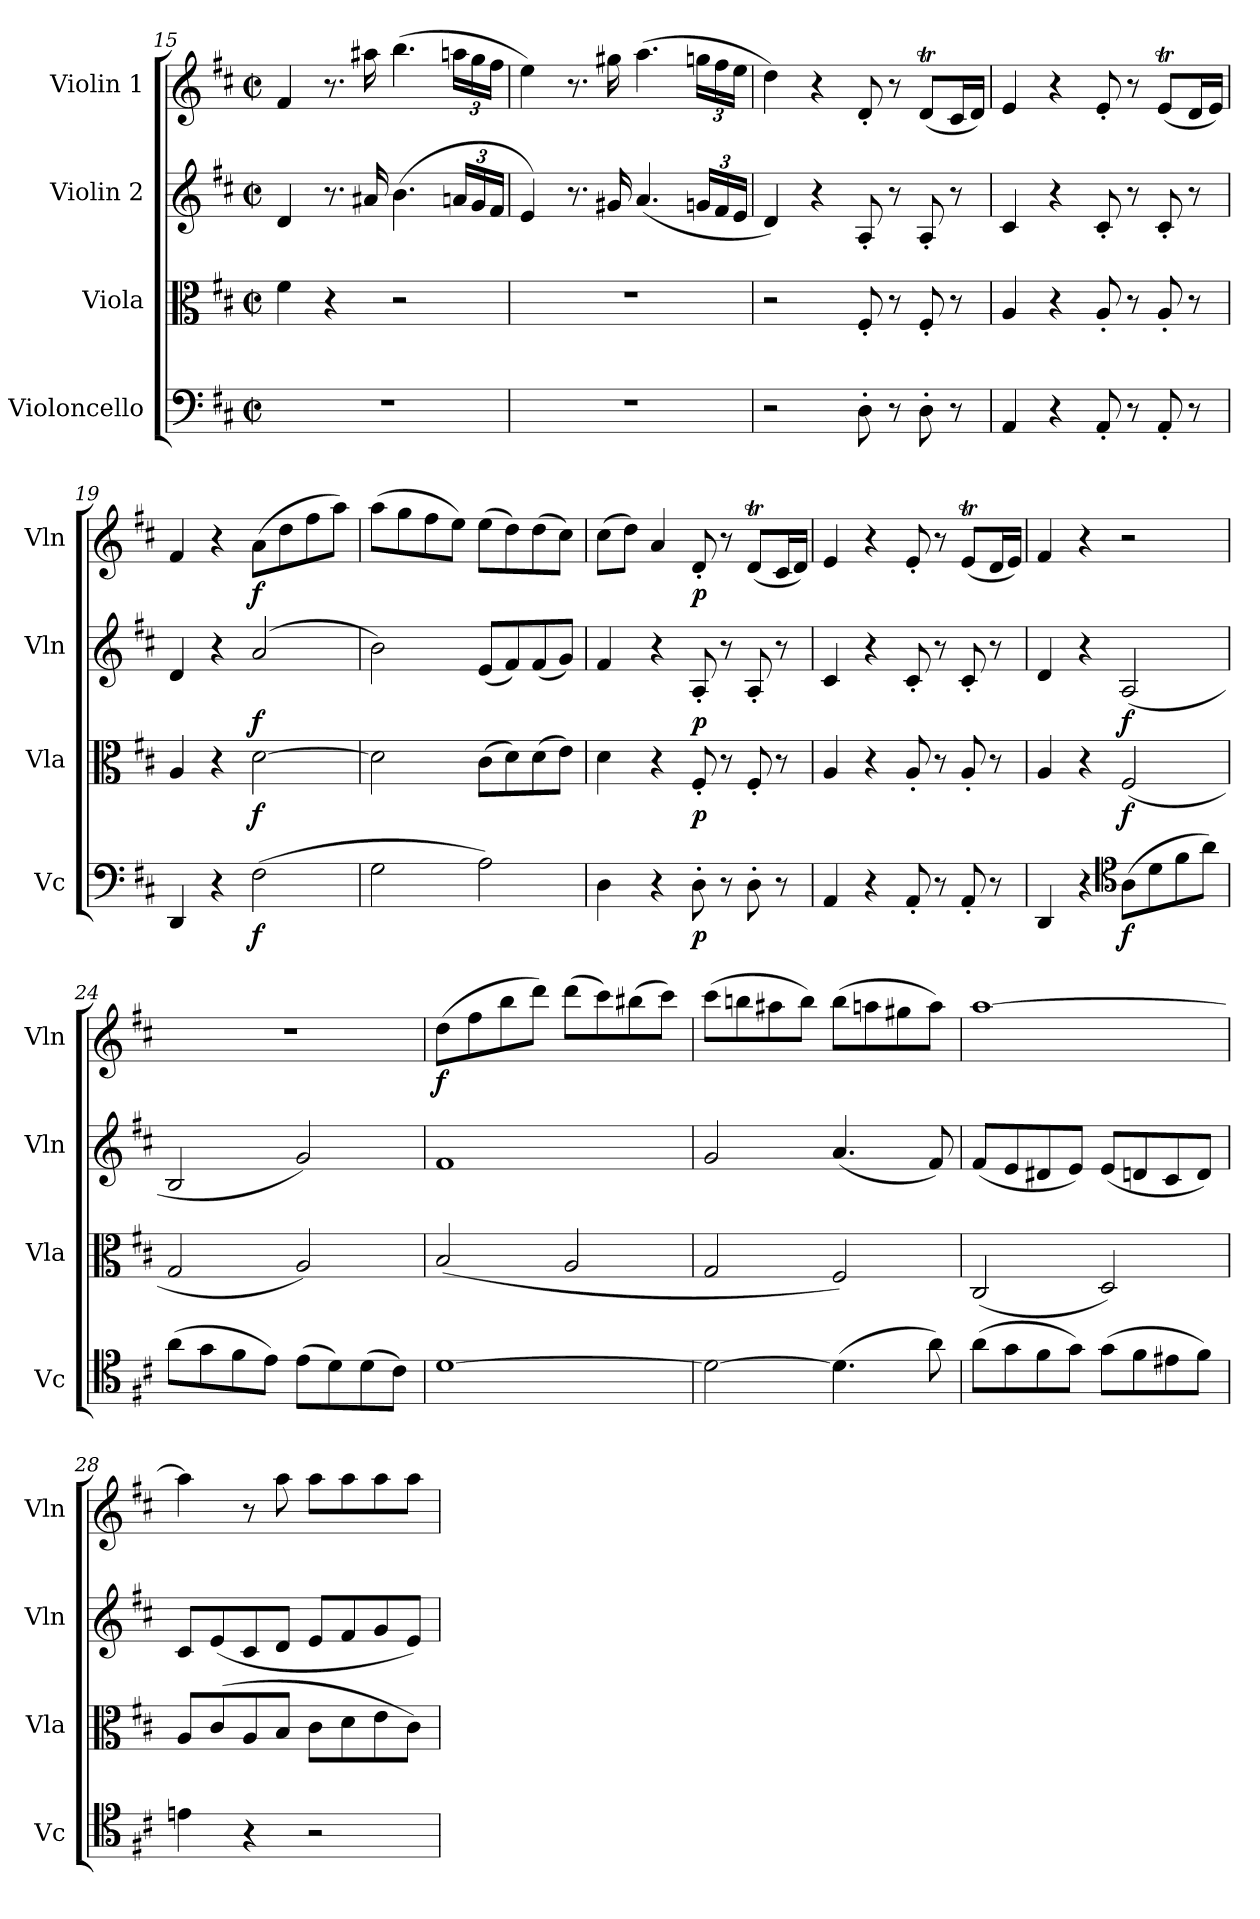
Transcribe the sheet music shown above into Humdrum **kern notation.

**kern	**dynam	**kern	**dynam	**kern	**dynam	**kern	**dynam
*part4	*part4	*part3	*part3	*part2	*part2	*part1	*part1
*staff4	*staff4	*staff3	*staff3	*staff2	*staff2	*staff1	*staff1
*I"Violoncello	*	*I"Viola	*	*I"Violin 2	*	*I"Violin 1	*
*I'Vc	*	*I'Vla	*	*I'Vln	*	*I'Vln	*
!!LO:LB:g=z
*clefF4	*	*clefC3	*	*clefG2	*	*clefG2	*
*k[f#c#]	*	*k[f#c#]	*	*k[f#c#]	*	*k[f#c#]	*
*M2/2	*	*M2/2	*	*M2/2	*	*M2/2	*
*met(c|)	*	*met(c|)	*	*met(c|)	*	*met(c|)	*
=15	=15	=15	=15	=15	=15	=15	=15
1r	.	4f#\	.	4d/	.	4f#/	.
.	.	4r	.	8.r	.	8.r	.
.	.	.	.	16a#X/	.	16aa#X\	.
.	.	2r	.	(4.b\	.	(4.bb\	.
*	*	*	*	*Xbrackettup	*	*Xbrackettup	*
.	.	.	.	24an/LL	.	24aan\LL	.
.	.	.	.	24g/	.	24gg\	.
.	.	.	.	24f#/JJ	.	24ff#\JJ	.
!!LO:LB:g=z
=16	=16	=16	=16	=16	=16	=16	=16
1r	.	1r	.	4e/)	.	4ee\)	.
.	.	.	.	8.r	.	8.r	.
.	.	.	.	16g#X/	.	16gg#X\	.
.	.	.	.	(4.a/	.	(4.aa\	.
.	.	.	.	24gn/LL	.	24ggn\LL	.
.	.	.	.	24f#/	.	24ff#\	.
.	.	.	.	24e/JJ	.	24ee\JJ	.
=17	=17	=17	=17	=17	=17	=17	=17
2r	.	2r	.	4d/)	.	4dd\)	.
.	.	.	.	4r	.	4r	.
8D'\	.	8F#'/	.	8A'/	.	8d'/	.
8r	.	8r	.	8r	.	8r	.
8D'\	.	8F#'/	.	8A'/	.	(8dT/L	.
8r	.	8r	.	8r	.	16c#/L	.
.	.	.	.	.	.	16d/JJ)	.
=18	=18	=18	=18	=18	=18	=18	=18
4AA/	.	4A/	.	4c#/	.	4e/	.
4r	.	4r	.	4r	.	4r	.
8AA'/	.	8A'/	.	8c#'/	.	8e'/	.
8r	.	8r	.	8r	.	8r	.
8AA'/	.	8A'/	.	8c#'/	.	(8eT/L	.
8r	.	8r	.	8r	.	16d/L	.
.	.	.	.	.	.	16e/JJ)	.
=19	=19	=19	=19	=19	=19	=19	=19
4DD/	.	4A/	.	4d/	.	4f#/	.
4r	.	4r	.	4r	.	4r	.
!	!LO:DY:b	!	!LO:DY:b	!	!LO:DY:b	!	!LO:DY:b
(2F#\	f	[2d\	f	(2a/	f	(8a\L	f
.	.	.	.	.	.	8dd\	.
.	.	.	.	.	.	8ff#\	.
.	.	.	.	.	.	8aa\J)	.
=20	=20	=20	=20	=20	=20	=20	=20
2G\	.	2d\]	.	2b\)	.	(8aa\L	.
.	.	.	.	.	.	8gg\	.
.	.	.	.	.	.	8ff#\	.
.	.	.	.	.	.	8ee\J)	.
2A\)	.	(8c#\L	.	(8e/L	.	(8ee\L	.
.	.	8d\)	.	8f#/)	.	8dd\)	.
.	.	(8d\	.	(8f#/	.	(8dd\	.
.	.	8e\J)	.	8g/J)	.	8cc#\J)	.
=21	=21	=21	=21	=21	=21	=21	=21
4D\	.	4d\	.	4f#/	.	(8cc#\L	.
.	.	.	.	.	.	8dd\J)	.
4r	.	4r	.	4r	.	4a/	.
!	!LO:DY:b	!	!LO:DY:b	!	!LO:DY:b	!	!LO:DY:b
8D'\	p	8F#'/	p	8A'/	p	8d'/	p
8r	.	8r	.	8r	.	8r	.
8D'\	.	8F#'/	.	8A'/	.	(8dT/L	.
8r	.	8r	.	8r	.	16c#/L	.
.	.	.	.	.	.	16d/JJ)	.
=22	=22	=22	=22	=22	=22	=22	=22
4AA/	.	4A/	.	4c#/	.	4e/	.
4r	.	4r	.	4r	.	4r	.
8AA'/	.	8A'/	.	8c#'/	.	8e'/	.
8r	.	8r	.	8r	.	8r	.
8AA'/	.	8A'/	.	8c#'/	.	(8eT/L	.
8r	.	8r	.	8r	.	16d/L	.
.	.	.	.	.	.	16e/JJ)	.
=23	=23	=23	=23	=23	=23	=23	=23
4DD/	.	4A/	.	4d/	.	4f#/	.
4r	.	4r	.	4r	.	4r	.
*clefC4	*	*	*	*	*	*	*
!	!LO:DY:b	!	!LO:DY:b	!	!LO:DY:b	!	!
(8A\L	f	(2F#/	f	(2A/	f	2r	.
8d\	.	.	.	.	.	.	.
8f#\	.	.	.	.	.	.	.
8a\J)	.	.	.	.	.	.	.
!!LO:LB:g=z
=24	=24	=24	=24	=24	=24	=24	=24
(8a\L	.	2G/	.	2B/	.	1r	.
8g\	.	.	.	.	.	.	.
8f#\	.	.	.	.	.	.	.
8e\J)	.	.	.	.	.	.	.
(8e\L	.	2A/)	.	2g/)	.	.	.
8d\)	.	.	.	.	.	.	.
(8d\	.	.	.	.	.	.	.
8c#\J)	.	.	.	.	.	.	.
=25	=25	=25	=25	=25	=25	=25	=25
!	!	!	!	!	!	!	!LO:DY:b
[1d	.	(2B/	.	1f#	.	(8dd\L	f
.	.	.	.	.	.	8ff#\	.
.	.	.	.	.	.	8bb\	.
.	.	.	.	.	.	8ddd\J)	.
.	.	2A/	.	.	.	(8ddd\L	.
.	.	.	.	.	.	8ccc#\)	.
.	.	.	.	.	.	(8bb#X\	.
.	.	.	.	.	.	8ccc#\J)	.
=26	=26	=26	=26	=26	=26	=26	=26
2d\_	.	2G/	.	2g/	.	(8ccc#\L	.
.	.	.	.	.	.	8bbn\	.
.	.	.	.	.	.	8aa#X\	.
.	.	.	.	.	.	8bb\J)	.
(4.d\]	.	2F#/)	.	(4.a/	.	(8bb\L	.
.	.	.	.	.	.	8aan\	.
.	.	.	.	.	.	8gg#X\	.
8a\)	.	.	.	8f#/)	.	8aa\J)	.
=27	=27	=27	=27	=27	=27	=27	=27
(8a\L	.	(2C#/	.	(8f#/L	.	[1aa	.
8g\	.	.	.	8e/	.	.	.
8f#\	.	.	.	8d#X/	.	.	.
8g\J)	.	.	.	8e/J)	.	.	.
(8g\L	.	2D/)	.	(8e/L	.	.	.
8f#\	.	.	.	8dn/	.	.	.
8e#X\	.	.	.	8c#/	.	.	.
8f#\J)	.	.	.	8d/J)	.	.	.
=28	=28	=28	=28	=28	=28	=28	=28
4en\	.	8A/L	.	8c#/L	.	4aa\]	.
.	.	(8c#/	.	(8e/	.	.	.
4r	.	8A/	.	8c#/	.	8r	.
.	.	8B/J	.	8d/J	.	8aa\	.
2r	.	8c#\L	.	8e/L	.	8aa\L	.
.	.	8d\	.	8f#/	.	8aa\	.
.	.	8e\	.	8g/	.	8aa\	.
.	.	8c#\J)	.	8e/J)	.	8aa\J	.
=	=	=	=	=	=	=	=
*-	*-	*-	*-	*-	*-	*-	*-
